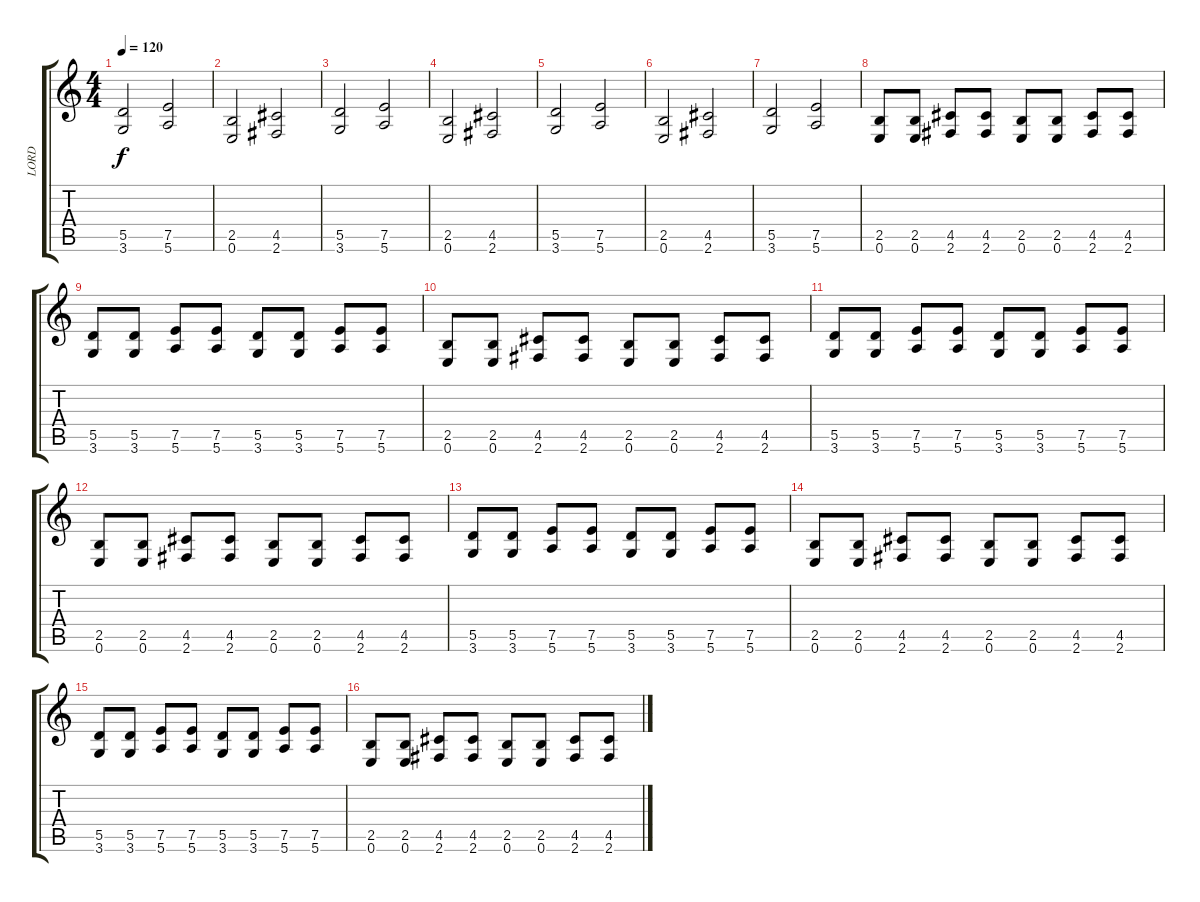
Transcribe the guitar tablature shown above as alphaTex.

\track ("LORD" "LORD") {instrument distortionguitar}
\staff {score tabs}
\tuning (E4 B3 G3 D3 A2 E2) {hide}
\ts (4 4)
\tempo 120
\clef g2
\ks c
(5.5 3.6).2{dy f} (7.5 5.6).2 |
(2.5 0.6).2 (4.5 2.6).2 |
(5.5 3.6).2 (7.5 5.6).2 |
(2.5 0.6).2 (4.5 2.6).2 |
(5.5 3.6).2 (7.5 5.6).2 |
(2.5 0.6).2 (4.5 2.6).2 |
(5.5 3.6).2 (7.5 5.6).2 |
(2.5 0.6).8 (2.5 0.6).8 (4.5 2.6).8 (4.5 2.6).8 (2.5 0.6).8 (2.5 0.6).8 (4.5 2.6).8 (4.5 2.6).8 |
(5.5 3.6).8 (5.5 3.6).8 (7.5 5.6).8 (7.5 5.6).8 (5.5 3.6).8 (5.5 3.6).8 (7.5 5.6).8 (7.5 5.6).8 |
(2.5 0.6).8 (2.5 0.6).8 (4.5 2.6).8 (4.5 2.6).8 (2.5 0.6).8 (2.5 0.6).8 (4.5 2.6).8 (4.5 2.6).8 |
(5.5 3.6).8 (5.5 3.6).8 (7.5 5.6).8 (7.5 5.6).8 (5.5 3.6).8 (5.5 3.6).8 (7.5 5.6).8 (7.5 5.6).8 |
(2.5 0.6).8 (2.5 0.6).8 (4.5 2.6).8 (4.5 2.6).8 (2.5 0.6).8 (2.5 0.6).8 (4.5 2.6).8 (4.5 2.6).8 |
(5.5 3.6).8 (5.5 3.6).8 (7.5 5.6).8 (7.5 5.6).8 (5.5 3.6).8 (5.5 3.6).8 (7.5 5.6).8 (7.5 5.6).8 |
(2.5 0.6).8 (2.5 0.6).8 (4.5 2.6).8 (4.5 2.6).8 (2.5 0.6).8 (2.5 0.6).8 (4.5 2.6).8 (4.5 2.6).8 |
(5.5 3.6).8 (5.5 3.6).8 (7.5 5.6).8 (7.5 5.6).8 (5.5 3.6).8 (5.5 3.6).8 (7.5 5.6).8 (7.5 5.6).8 |
(2.5 0.6).8 (2.5 0.6).8 (4.5 2.6).8 (4.5 2.6).8 (2.5 0.6).8 (2.5 0.6).8 (4.5 2.6).8 (4.5 2.6).8
